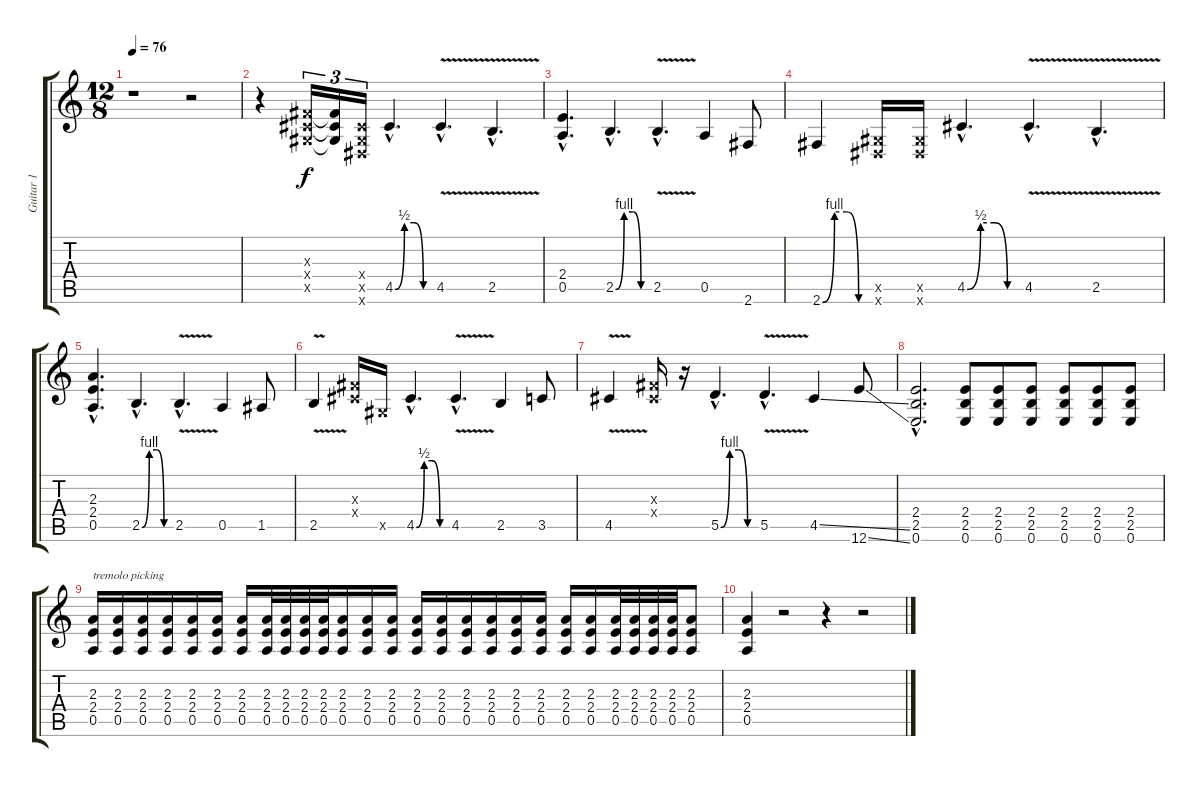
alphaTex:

\track ("Guitar 1" "Guitar 1") {instrument overdrivenguitar}
\staff {score tabs}
\tuning (E4 B3 G3 D3 A2 E2) {hide}
\ts (12 8)
\tempo 76
\clef g2
\ks c
r.1{dy f} r.2 |
r.4 (-1.3{x} -1.4{x} -1.5{x}).16{tu (3 2)} (-1.3{t} -1.4{t} -1.5{t}).16{tu (3 2)} (-1.4{x} -1.5{x} -1.6{x}).16{tu (3 2)} 4.5{be (custom 0 0 15 2 30 2 45 0 60 0) hac}.4{d} 4.5{v hac}.4{d} 2.5{v hac}.4{d} |
(2.4{hac} 0.5{hac}).4{d} 2.5{be (custom 0 0 15 4 30 4 45 0 60 0) hac}.4{d} 2.5{v hac}.4{d} 0.5.4 2.6.8 |
2.6{be (custom 0 0 15 4 30 4 45 0 60 0)}.4 (-1.5{x} -1.6{x}).16 (-1.5{x} -1.6{x}).16 4.5{be (custom 0 0 15 2 30 2 45 0 60 0) hac}.4{d} 4.5{v hac}.4{d} 2.5{v hac}.4{d} |
(2.3{hac} 2.4{hac} 0.5{hac}).4{d} 2.5{be (custom 0 0 15 4 30 4 45 0 60 0) hac}.4{d} 2.5{v hac}.4{d} 0.5.4 1.5.8 |
2.5{v}.4 (-1.3{x} -1.4{x}).16 -1.5{x}.16 4.5{be (custom 0 0 15 2 30 2 45 0 60 0) hac}.4{d} 4.5{v hac}.4{d} 2.5.4 3.5.8 |
4.5{v}.4 (-1.3{x} -1.4{x}).16 r.16 5.5{be (custom 0 0 15 4 30 4 45 0 60 0) hac}.4{d} 5.5{v hac}.4{d} 4.5{ss}.4 12.6{ss}.8 |
(2.4{hac} 2.5{hac} 0.6{hac}).2{d} (2.4 2.5 0.6).8 (2.4 2.5 0.6).8 (2.4 2.5 0.6).8 (2.4 2.5 0.6).8 (2.4 2.5 0.6).8 (2.4 2.5 0.6).8 |
(2.3 2.4 0.5).16{txt "tremolo picking"} (2.3 2.4 0.5).16 (2.3 2.4 0.5).16 (2.3 2.4 0.5).16 (2.3 2.4 0.5).16 (2.3 2.4 0.5).16 (2.3 2.4 0.5).16 (2.3 2.4 0.5).32 (2.3 2.4 0.5).32 (2.3 2.4 0.5).32 (2.3 2.4 0.5).32 (2.3 2.4 0.5).16 (2.3 2.4 0.5).16 (2.3 2.4 0.5).16 (2.3 2.4 0.5).16 (2.3 2.4 0.5).16 (2.3 2.4 0.5).16 (2.3 2.4 0.5).16 (2.3 2.4 0.5).16 (2.3 2.4 0.5).16 (2.3 2.4 0.5).16 (2.3 2.4 0.5).16 (2.3 2.4 0.5).32 (2.3 2.4 0.5).32 (2.3 2.4 0.5).32 (2.3 2.4 0.5).32 (2.3 2.4 0.5).8 |
(2.3 2.4 0.5).4 r.2 r.4 r.2
